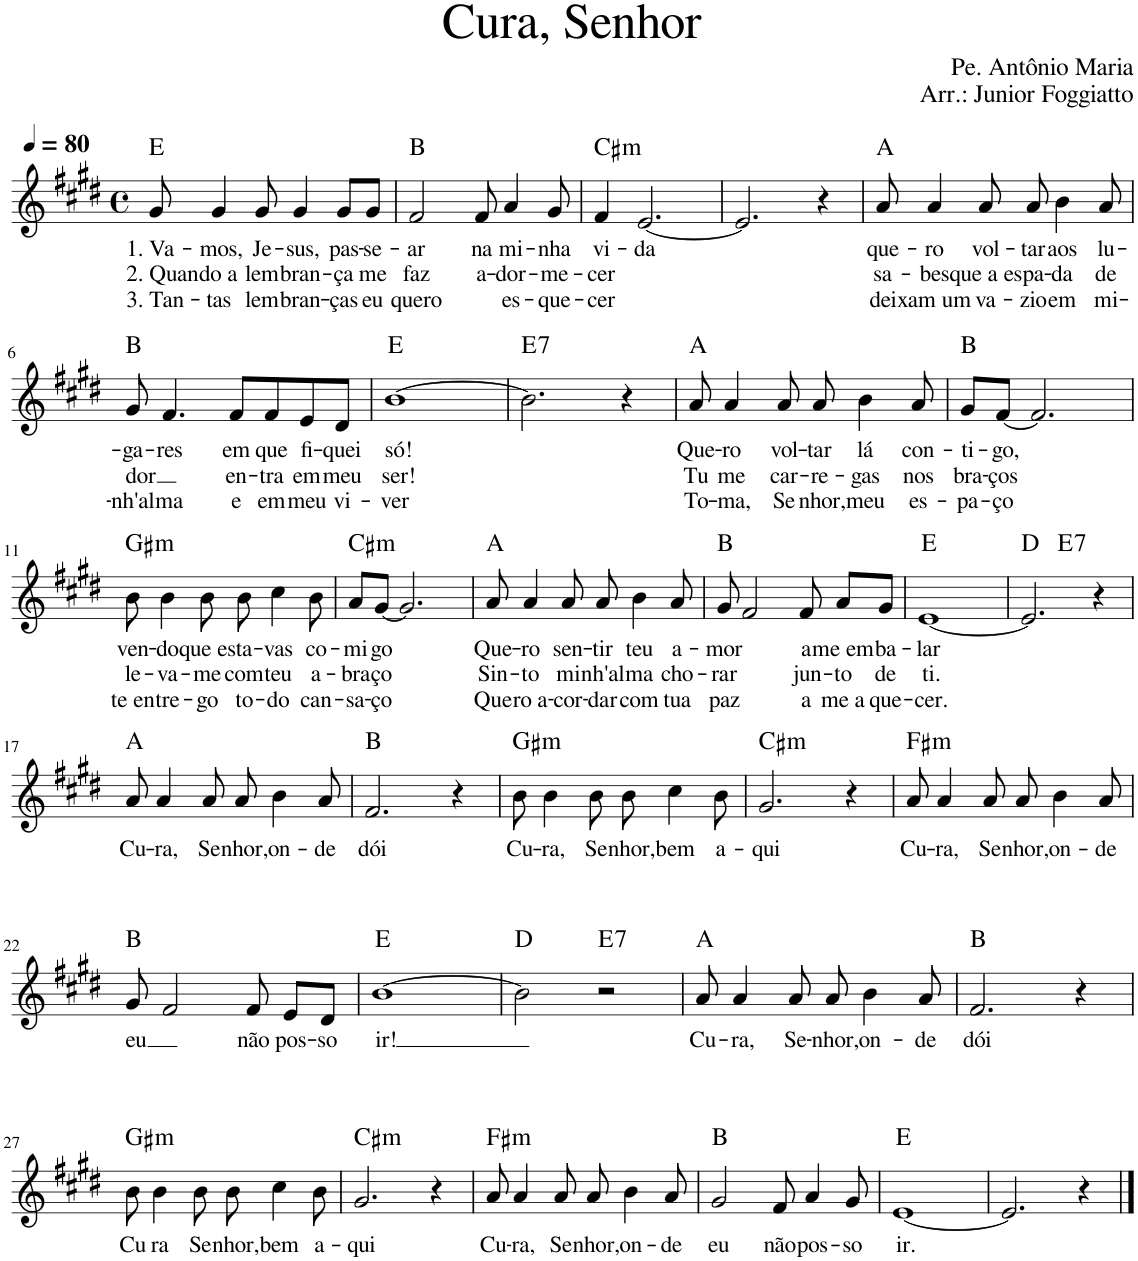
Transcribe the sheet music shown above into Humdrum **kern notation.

**kern	**text	**text	**text	**harte
*part1	*part1	*part1	*part1	*part1
*staff1	*staff1	*staff1	*staff1	*
*I"Voz	*	*	*	*
*I'Vo.	*	*	*	*
*clefG2	*	*	*	*
*k[f#c#g#d#]	*	*	*	*
*M4/4	*	*	*	*
*met(c)	*	*	*	*
*MM80	*	*	*	*
=1	=1	=1	=1	=1
!	!LO:LY:b	!LO:LY:b	!LO:LY:b	!
8g#/	1. Va-	2. Quan-	3. Tan-	E:maj
!	!LO:LY:b	!LO:LY:b	!LO:LY:b	!
4g#/	-mos,	-do a	-tas	.
!	!LO:LY:b	!LO:LY:b	!LO:LY:b	!
8g#/	Je-	lem-	lem-	.
!	!LO:LY:b	!LO:LY:b	!LO:LY:b	!
4g#/	-sus,	-bran-	-bran-	.
!	!LO:LY:b	!LO:LY:b	!LO:LY:b	!
8g#/L	pas-	-ça	-ças	.
!	!LO:LY:b	!LO:LY:b	!LO:LY:b	!
8g#/J	-se-	me	eu	.
=2	=2	=2	=2	=2
!	!LO:LY:b	!LO:LY:b	!LO:LY:b	!
2f#/	-ar	faz	quero	B:maj
!	!LO:LY:b	!LO:LY:b	!	!
8f#/	na	a-	.	.
!	!LO:LY:b	!LO:LY:b	!LO:LY:b	!
4a/	mi-	-dor-	es-	.
!	!LO:LY:b	!LO:LY:b	!LO:LY:b	!
8g#/	-nha	-me-	-que-	.
=3	=3	=3	=3	=3
!	!LO:LY:b	!LO:LY:b	!LO:LY:b	!LO:H:kt=m
4f#/	vi-	-cer	-cer	C#:min
!	!LO:LY:b	!	!	!
[2.e/	-da	.	.	.
=4	=4	=4	=4	=4
2.e/]	.	.	.	.
4r	.	.	.	.
=5	=5	=5	=5	=5
!	!LO:LY:b	!LO:LY:b	!LO:LY:b	!
8a/	que-	sa-	dei-	A:maj
!	!LO:LY:b	!LO:LY:b	!LO:LY:b	!
4a/	-ro	-bes	-xam um	.
!	!LO:LY:b	!LO:LY:b	!LO:LY:b	!
8a/	vol-	que a es-	va-	.
!	!LO:LY:b	!LO:LY:b	!LO:LY:b	!
8a/	-tar	-pa-	-zio	.
!	!LO:LY:b	!LO:LY:b	!LO:LY:b	!
4b\	aos	-da	em	.
!	!LO:LY:b	!LO:LY:b	!LO:LY:b	!
8a/	lu-	de	mi-	.
!!LO:LB:g=z
=6	=6	=6	=6	=6
!	!LO:LY:b	!LO:LY:b	!LO:LY:b	!
8g#/	-ga-	dor	-nh'al-	B:maj
!	!LO:LY:b	!	!LO:LY:b	!
4.f#/	-res	.	-ma	.
!	!LO:LY:b	!LO:LY:b	!LO:LY:b	!
8f#/L	em	en-	e	.
!	!LO:LY:b	!LO:LY:b	!LO:LY:b	!
8f#/	que	-tra	em	.
!	!LO:LY:b	!LO:LY:b	!LO:LY:b	!
8e/	fi-	em	meu	.
!	!LO:LY:b	!LO:LY:b	!LO:LY:b	!
8d#/J	-quei	meu	vi-	.
=7	=7	=7	=7	=7
!	!LO:LY:b	!LO:LY:b	!LO:LY:b	!
[1b	só!	ser!	-ver	E:maj
=8	=8	=8	=8	=8
!	!	!	!	!LO:H:kt=7
2.b\]	.	.	.	E:7
4r	.	.	.	.
=9	=9	=9	=9	=9
!	!LO:LY:b	!LO:LY:b	!LO:LY:b	!
8a/	Que-	Tu	To-	A:maj
!	!LO:LY:b	!LO:LY:b	!LO:LY:b	!
4a/	-ro	me	-ma,	.
!	!LO:LY:b	!LO:LY:b	!LO:LY:b	!
8a/	vol-	car-	Se-	.
!	!LO:LY:b	!LO:LY:b	!LO:LY:b	!
8a/	-tar	-re-	-nhor,	.
!	!LO:LY:b	!LO:LY:b	!LO:LY:b	!
4b\	lá	-gas	meu	.
!	!LO:LY:b	!LO:LY:b	!LO:LY:b	!
8a/	con-	nos	es-	.
=10	=10	=10	=10	=10
!	!LO:LY:b	!LO:LY:b	!LO:LY:b	!
8g#/L	-ti-	bra-	-pa-	B:maj
!	!LO:LY:b	!LO:LY:b	!LO:LY:b	!
[8f#/J	-go,	-ços	-ço	.
2.f#/]	.	.	.	.
!!LO:LB:g=z
=11	=11	=11	=11	=11
!	!LO:LY:b	!LO:LY:b	!LO:LY:b	!LO:H:kt=m
8b\	ven-	le-	te en-	G#:min
!	!LO:LY:b	!LO:LY:b	!LO:LY:b	!
4b\	-do	-va-	-tre-	.
!	!LO:LY:b	!LO:LY:b	!LO:LY:b	!
8b\	que es-	-me	-go	.
!	!LO:LY:b	!LO:LY:b	!LO:LY:b	!
8b\	-ta-	com	to-	.
!	!LO:LY:b	!LO:LY:b	!LO:LY:b	!
4cc#\	-vas	teu	-do	.
!	!LO:LY:b	!LO:LY:b	!LO:LY:b	!
8b\	co-	a-	can-	.
=12	=12	=12	=12	=12
!	!LO:LY:b	!LO:LY:b	!LO:LY:b	!LO:H:kt=m
8a/L	-mi-	-bra-	-sa-	C#:min
!	!LO:LY:b	!LO:LY:b	!LO:LY:b	!
[8g#/J	-go	-ço	-ço	.
2.g#/]	.	.	.	.
=13	=13	=13	=13	=13
!	!LO:LY:b	!LO:LY:b	!LO:LY:b	!
8a/	Que-	Sin-	Que-	A:maj
!	!LO:LY:b	!LO:LY:b	!LO:LY:b	!
4a/	-ro	-to	-ro a-	.
!	!LO:LY:b	!LO:LY:b	!LO:LY:b	!
8a/	sen-	mi-	-cor-	.
!	!LO:LY:b	!LO:LY:b	!LO:LY:b	!
8a/	-tir	-nh'al-	-dar	.
!	!LO:LY:b	!LO:LY:b	!LO:LY:b	!
4b\	teu	-ma	com	.
!	!LO:LY:b	!LO:LY:b	!LO:LY:b	!
8a/	a-	cho-	tua	.
=14	=14	=14	=14	=14
!	!LO:LY:b	!LO:LY:b	!LO:LY:b	!
8g#/	-mor	-rar	paz	B:maj
2f#/	.	.	.	.
!	!LO:LY:b	!LO:LY:b	!LO:LY:b	!
8f#/	a	-jun-	a	.
!	!LO:LY:b	!LO:LY:b	!LO:LY:b	!
8a/L	me em-	-to	me a-	.
!	!LO:LY:b	!LO:LY:b	!LO:LY:b	!
8g#/J	-ba-	de	-que-	.
=15	=15	=15	=15	=15
!	!LO:LY:b	!LO:LY:b	!LO:LY:b	!
[1e	-lar	ti.	-cer.	E:maj
=16	=16	=16	=16	=16
*^	*	*	*	*
2.e/]	4.ryy	.	.	.	D:maj
!	!	!	!	!	!LO:H:kt=7
.	2ryy	.	.	.	E:7
4r	.	.	.	.	.
.	8ryy	.	.	.	.
!!LO:LB:g=z	!!
=17	=17	=17	=17	=17	=17
!	!	!LO:LY:b	!	!	!
*v	*v	*	*	*	*
8a/	Cu-	.	.	A:maj
!	!LO:LY:b	!	!	!
4a/	-ra,	.	.	.
!	!LO:LY:b	!	!	!
8a/	Se-	.	.	.
!	!LO:LY:b	!	!	!
8a/	-nhor,	.	.	.
!	!LO:LY:b	!	!	!
4b\	on-	.	.	.
!	!LO:LY:b	!	!	!
8a/	-de	.	.	.
=18	=18	=18	=18	=18
!	!LO:LY:b	!	!	!
2.f#/	dói	.	.	B:maj
4r	.	.	.	.
=19	=19	=19	=19	=19
!	!LO:LY:b	!	!	!LO:H:kt=m
8b\	Cu-	.	.	G#:min
!	!LO:LY:b	!	!	!
4b\	-ra,	.	.	.
!	!LO:LY:b	!	!	!
8b\	Se-	.	.	.
!	!LO:LY:b	!	!	!
8b\	-nhor,	.	.	.
!	!LO:LY:b	!	!	!
4cc#\	bem	.	.	.
!	!LO:LY:b	!	!	!
8b\	a-	.	.	.
=20	=20	=20	=20	=20
!	!LO:LY:b	!	!	!LO:H:kt=m
2.g#/	-qui	.	.	C#:min
4r	.	.	.	.
=21	=21	=21	=21	=21
!	!LO:LY:b	!	!	!LO:H:kt=m
8a/	Cu-	.	.	F#:min
!	!LO:LY:b	!	!	!
4a/	-ra,	.	.	.
!	!LO:LY:b	!	!	!
8a/	Se-	.	.	.
!	!LO:LY:b	!	!	!
8a/	-nhor,	.	.	.
!	!LO:LY:b	!	!	!
4b\	on-	.	.	.
!	!LO:LY:b	!	!	!
8a/	-de	.	.	.
!!LO:LB:g=z
=22	=22	=22	=22	=22
!	!LO:LY:b	!	!	!
8g#/	eu	.	.	B:maj
2f#/	.	.	.	.
!	!LO:LY:b	!	!	!
8f#/	não	.	.	.
!	!LO:LY:b	!	!	!
8e/L	pos-	.	.	.
!	!LO:LY:b	!	!	!
8d#/J	-so	.	.	.
=23	=23	=23	=23	=23
!	!LO:LY:b	!	!	!
[1b	ir!	.	.	E:maj
=24	=24	=24	=24	=24
2b\]	.	.	.	D:maj
!	!	!	!	!LO:H:kt=7
2r	.	.	.	E:7
=25	=25	=25	=25	=25
!	!LO:LY:b	!	!	!
8a/	Cu-	.	.	A:maj
!	!LO:LY:b	!	!	!
4a/	-ra,	.	.	.
!	!LO:LY:b	!	!	!
8a/	Se-	.	.	.
!	!LO:LY:b	!	!	!
8a/	-nhor,	.	.	.
!	!LO:LY:b	!	!	!
4b\	on-	.	.	.
!	!LO:LY:b	!	!	!
8a/	-de	.	.	.
=26	=26	=26	=26	=26
!	!LO:LY:b	!	!	!
2.f#/	dói	.	.	B:maj
4r	.	.	.	.
!!LO:LB:g=z
=27	=27	=27	=27	=27
!	!LO:LY:b	!	!	!LO:H:kt=m
8b\	Cu-	.	.	G#:min
!	!LO:LY:b	!	!	!
4b\	-ra	.	.	.
!	!LO:LY:b	!	!	!
8b\	Se-	.	.	.
!	!LO:LY:b	!	!	!
8b\	-nhor,	.	.	.
!	!LO:LY:b	!	!	!
4cc#\	bem	.	.	.
!	!LO:LY:b	!	!	!
8b\	a-	.	.	.
=28	=28	=28	=28	=28
!	!LO:LY:b	!	!	!LO:H:kt=m
2.g#/	-qui	.	.	C#:min
4r	.	.	.	.
=29	=29	=29	=29	=29
!	!LO:LY:b	!	!	!LO:H:kt=m
8a/	Cu-	.	.	F#:min
!	!LO:LY:b	!	!	!
4a/	-ra,	.	.	.
!	!LO:LY:b	!	!	!
8a/	Se-	.	.	.
!	!LO:LY:b	!	!	!
8a/	-nhor,	.	.	.
!	!LO:LY:b	!	!	!
4b\	on-	.	.	.
!	!LO:LY:b	!	!	!
8a/	-de	.	.	.
=30	=30	=30	=30	=30
!	!LO:LY:b	!	!	!
2g#/	eu	.	.	B:maj
!	!LO:LY:b	!	!	!
8f#/	não	.	.	.
!	!LO:LY:b	!	!	!
4a/	pos-	.	.	.
!	!LO:LY:b	!	!	!
8g#/	-so	.	.	.
=31	=31	=31	=31	=31
!	!LO:LY:b	!	!	!
[1e	ir.	.	.	E:maj
=32	=32	=32	=32	=32
2.e/]	.	.	.	.
4r	.	.	.	.
==	==	==	==	==
*-	*-	*-	*-	*-
